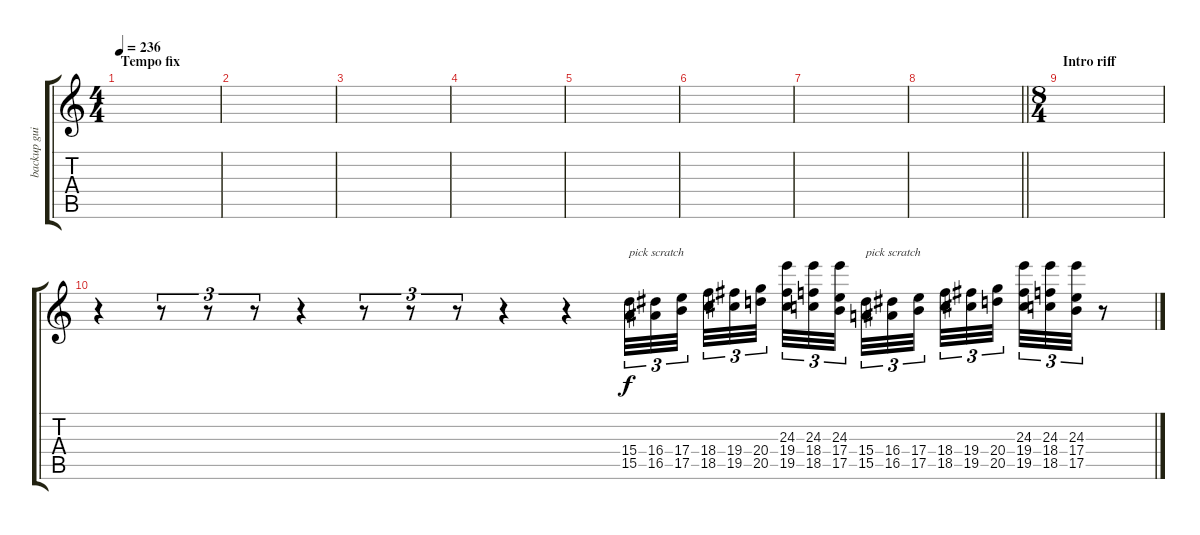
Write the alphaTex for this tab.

\track ("backup guitar 2" "backup gui") {instrument acousticguitarsteel}
\staff {score tabs}
\tuning (Db4 Ab3 E3 B2 Gb2 Db2) {hide}
\ts (4 4)
\section ("" "Tempo fix")
\tempo 236
\clef g2
\ks c
|
|
|
|
|
|
|
\barLineRight lightlight
|
\ts (8 4)
\section ("" "Intro riff")
|
r.4{volume 10 balance 16 instrument distortionguitar} r.8{tu (3 2)} r.8{tu (3 2)} r.8{tu (3 2)} r.4 r.8{tu (3 2)} r.8{tu (3 2)} r.8{tu (3 2)} r.4 r.4 (15.4 15.5).32{tu (3 2) txt "pick scratch"} (16.4 16.5).32{tu (3 2)} (17.4 17.5).32{tu (3 2) beam splitsecondary} (18.4 18.5).32{tu (3 2)} (19.4 19.5).32{tu (3 2)} (20.4 20.5).32{tu (3 2) beam splitsecondary} (24.3 19.4 19.5).32{tu (3 2)} (24.3 18.4 18.5).32{tu (3 2)} (24.3 17.4 17.5).32{tu (3 2) beam splitsecondary} (15.4 15.5).32{tu (3 2) txt "pick scratch"} (16.4 16.5).32{tu (3 2)} (17.4 17.5).32{tu (3 2)} (18.4 18.5).32{tu (3 2)} (19.4 19.5).32{tu (3 2)} (20.4 20.5).32{tu (3 2) beam splitsecondary} (24.3 19.4 19.5).32{tu (3 2)} (24.3 18.4 18.5).32{tu (3 2)} (24.3 17.4 17.5).32{tu (3 2)} r.8
